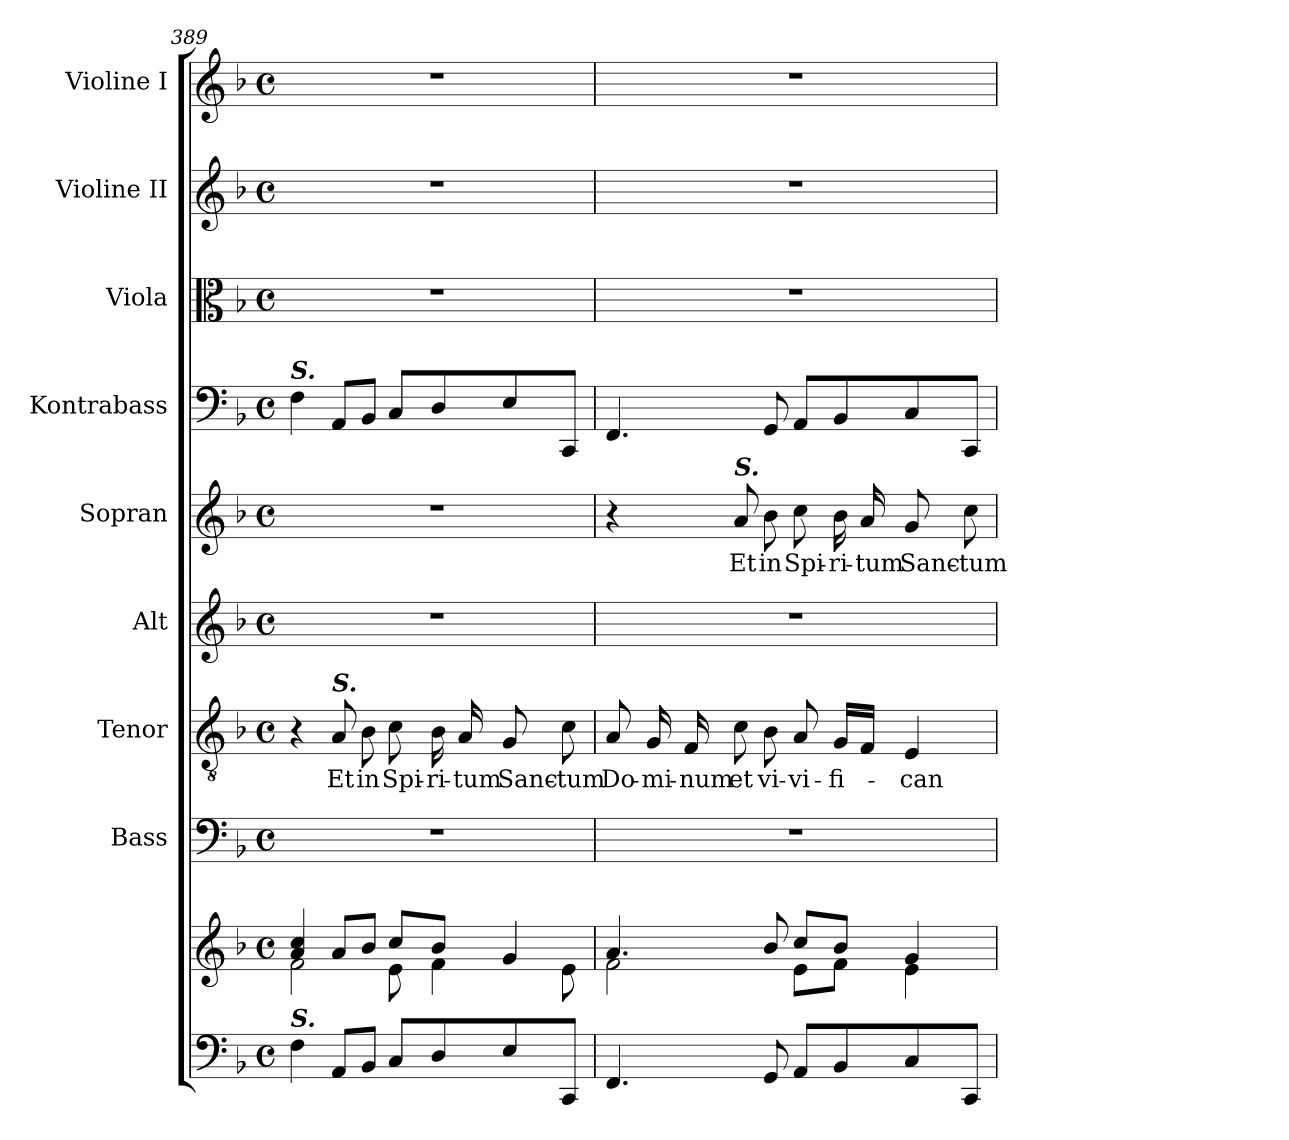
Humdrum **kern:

**kern	**kern	**kern	**kern	**text	**kern	**kern	**text	**kern	**kern	**kern	**kern
*part9	*part9	*part8	*part7	*part7	*part6	*part5	*part5	*part4	*part3	*part2	*part1
*staff10	*staff9	*staff8	*staff7	*staff7	*staff6	*staff5	*staff5	*staff4	*staff3	*staff2	*staff1
*	*	*I"Bass	*I"Tenor	*	*I"Alt	*I"Sopran	*	*I"Kontrabass	*I"Viola	*I"Violine II	*I"Violine I
*	*	*I'B.	*I'T.	*	*I'A.	*I'S.	*	*I'Kb.	*I'Vla.	*I'Vl. II	*I'Vl. I
!!LO:LB:g=z
*clefF4	*clefG2	*clefF4	*clefGv2	*	*clefG2	*clefG2	*	*clefF4	*clefC3	*clefG2	*clefG2
*	*	*	*	*	*	*	*	*ITrd7c12	*	*	*
*k[b-]	*k[b-]	*k[b-]	*k[b-]	*	*k[b-]	*k[b-]	*	*k[b-]	*k[b-]	*k[b-]	*k[b-]
*F:	*F:	*F:	*F:	*	*F:	*F:	*	*F:	*F:	*F:	*F:
*M4/4	*M4/4	*M4/4	*M4/4	*	*M4/4	*M4/4	*	*M4/4	*M4/4	*M4/4	*M4/4
*met(c)	*met(c)	*met(c)	*met(c)	*	*met(c)	*met(c)	*	*met(c)	*met(c)	*met(c)	*met(c)
=389	=389	=389	=389	=389	=389	=389	=389	=389	=389	=389	=389
*	*^	*	*	*	*	*	*	*	*	*	*
!	!	!	!	!	!	!	!	!	!LO:TX:a:Bi:t=S.	!	!	!
!LO:TX:a:Bi:t=S.	!	!	!	!	!	!	!	!	!	!	!	!
4F\	4a/ 4cc/	2f\	1r	4r	.	1r	1r	.	4FF\	1r	1r	1r
!	!	!	!	!LO:TX:a:Bi:t=S.	!	!	!	!	!	!	!	!
!	!	!	!	!	!LO:LY:b	!	!	!	!	!	!	!
8AA/L	8a/L	.	.	8A/	Et	.	.	.	8AAA/L	.	.	.
!	!	!	!	!	!LO:LY:b	!	!	!	!	!	!	!
8BB-/J	8b-/J	.	.	8B-\	in	.	.	.	8BBB-/J	.	.	.
!	!	!	!	!	!LO:LY:b	!	!	!	!	!	!	!
8C/L	8cc/L	8e\	.	8c\	Spi-	.	.	.	8CC/L	.	.	.
!	!	!	!	!	!LO:LY:b	!	!	!	!	!	!	!
8D/	8b-/J	4f\	.	16B-\	-ri-	.	.	.	8DD/	.	.	.
!	!	!	!	!	!LO:LY:b	!	!	!	!	!	!	!
.	.	.	.	16A/	-tum	.	.	.	.	.	.	.
!	!	!	!	!	!LO:LY:b	!	!	!	!	!	!	!
8E/	4g/	.	.	8G/	Sanc-	.	.	.	8EE/	.	.	.
!	!	!	!	!	!LO:LY:b	!	!	!	!	!	!	!
8CC/J	.	8e\	.	8c\	-tum	.	.	.	8CCC/J	.	.	.
=390	=390	=390	=390	=390	=390	=390	=390	=390	=390	=390	=390	=390
!	!	!	!	!	!LO:LY:b	!	!	!	!	!	!	!
4.FF/	4.a/	2f\	1r	8A/	Do-	1r	4r	.	4.FFF/	1r	1r	1r
!	!	!	!	!	!LO:LY:b	!	!	!	!	!	!	!
.	.	.	.	16G/	-mi-	.	.	.	.	.	.	.
!	!	!	!	!	!LO:LY:b	!	!	!	!	!	!	!
.	.	.	.	16F/	-num	.	.	.	.	.	.	.
!	!	!	!	!	!	!	!LO:TX:a:Bi:t=S.	!	!	!	!	!
!	!	!	!	!	!LO:LY:b	!	!	!LO:LY:b	!	!	!	!
.	.	.	.	8c\	et	.	8a/	Et	.	.	.	.
!	!	!	!	!	!LO:LY:b	!	!	!LO:LY:b	!	!	!	!
8GG/	8b-/	.	.	8B-\	vi-	.	8b-\	in	8GGG/	.	.	.
!	!	!	!	!	!LO:LY:b	!	!	!LO:LY:b	!	!	!	!
8AA/L	8cc/L	8e\L	.	8A/	-vi-	.	8cc\	Spi-	8AAA/L	.	.	.
!	!	!	!	!	!LO:LY:b	!	!	!LO:LY:b	!	!	!	!
8BB-/	8b-/J	8f\J	.	16G/LL	-fi-	.	16b-\	-ri-	8BBB-/	.	.	.
!	!	!	!	!	!	!	!	!LO:LY:b	!	!	!	!
.	.	.	.	16F/JJ	.	.	16a/	-tum	.	.	.	.
!	!	!	!	!	!LO:LY:b	!	!	!LO:LY:b	!	!	!	!
8C/	4g/	4e\	.	4E/	-can-	.	8g/	Sanc-	8CC/	.	.	.
!	!	!	!	!	!	!	!	!LO:LY:b	!	!	!	!
8CC/J	.	.	.	.	.	.	8cc\	-tum	8CCC/J	.	.	.
*	*v	*v	*	*	*	*	*	*	*	*	*	*
=	=	=	=	=	=	=	=	=	=	=	=
*-	*-	*-	*-	*-	*-	*-	*-	*-	*-	*-	*-
